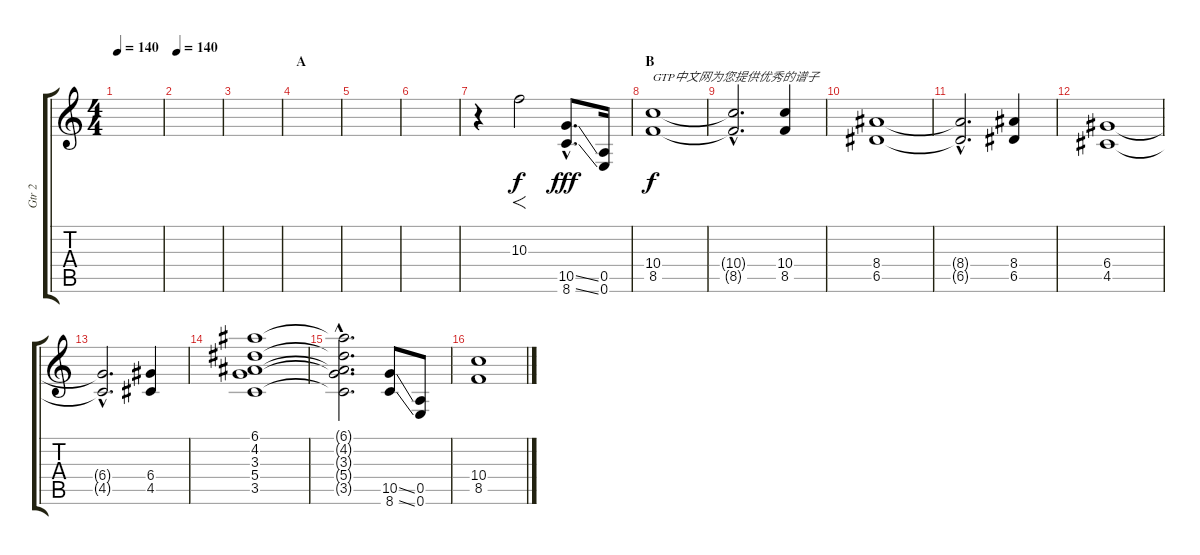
\track ("Gtr 2" "Gtr 2") {instrument overdrivenguitar}
\staff {score tabs}
\tuning (E4 B3 G3 D3 A2 E2) {hide}
\ts (4 4)
\tempo 140
\tempo 100
\tempo 140
\clef g2
\ks c
|
\tempo 140
|
|
\section ("" "A")
|
|
|
r.4 10.3.2{f} (10.5{ss hac} 8.6{ss hac}).8{d dy fff} (0.5 0.6).16 |
\section ("" "B")
(10.4 8.5).1{txt "GTP中文网为您提供优秀的谱子" dy f} |
(10.4{hac t} 8.5{hac t}).2{d} (10.4 8.5).4 |
(8.4 6.5).1 |
(8.4{hac t} 6.5{hac t}).2{d} (8.4 6.5).4 |
(6.4 4.5).1 |
(6.4{hac t} 4.5{hac t}).2{d} (6.4 4.5).4 |
(6.1 4.2 3.3 5.4 3.5).1 |
(6.1{hac t} 4.2{hac t} 3.3{hac t} 5.4{hac t} 3.5{hac t}).2{d} (10.5{ss} 8.6{ss}).8 (0.5 0.6).8 |
(10.4 8.5).1
